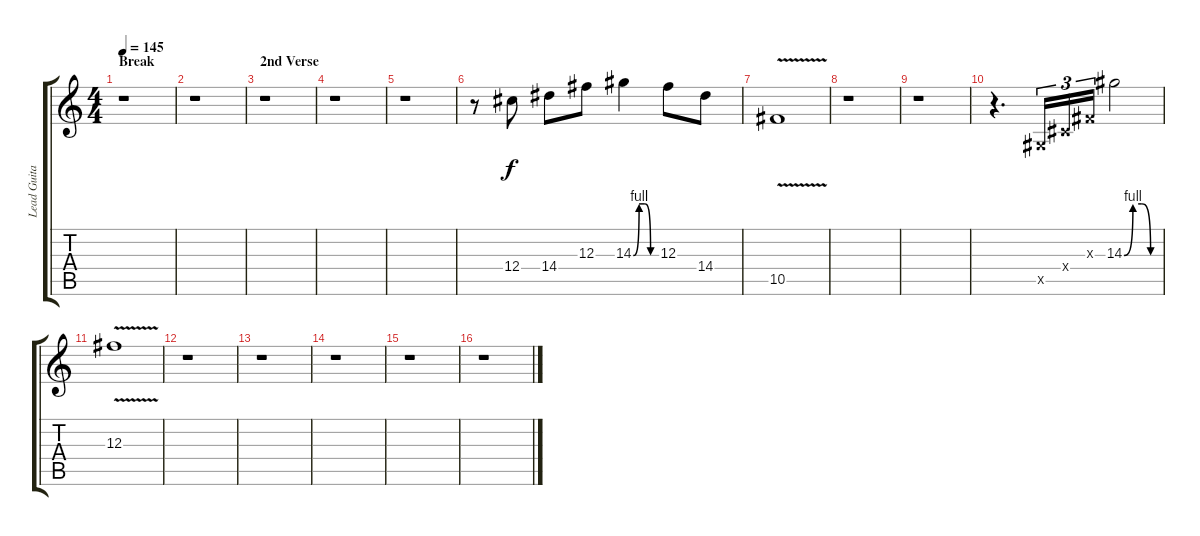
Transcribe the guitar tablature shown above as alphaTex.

\track ("Lead Guitar" "Lead Guita") {instrument distortionguitar}
\staff {score tabs}
\tuning (Eb4 Bb3 Gb3 Db3 Ab2 Eb2) {hide}
\ts (4 4)
\section ("" "Break")
\tempo 145
\clef g2
\ks c
r.1{dy f} |
r.1 |
\section ("" "2nd Verse")
r.1 |
r.1 |
r.1 |
r.8 12.4.8 14.4.8 12.3.8 14.3{be (custom 0 0 15 4 30 4 45 0 60 0)}.4 12.3.8 14.4.8 |
10.5{v}.1 |
r.1 |
r.1 |
r.4{d} 0.5{x}.16{tu (3 2)} 0.4{x}.16{tu (3 2)} 0.3{x}.16{tu (3 2)} 14.3{be (custom 0 0 15 4 30 4 45 0 60 0)}.2 |
12.3{v}.1 |
r.1 |
r.1 |
r.1 |
r.1 |
r.1
